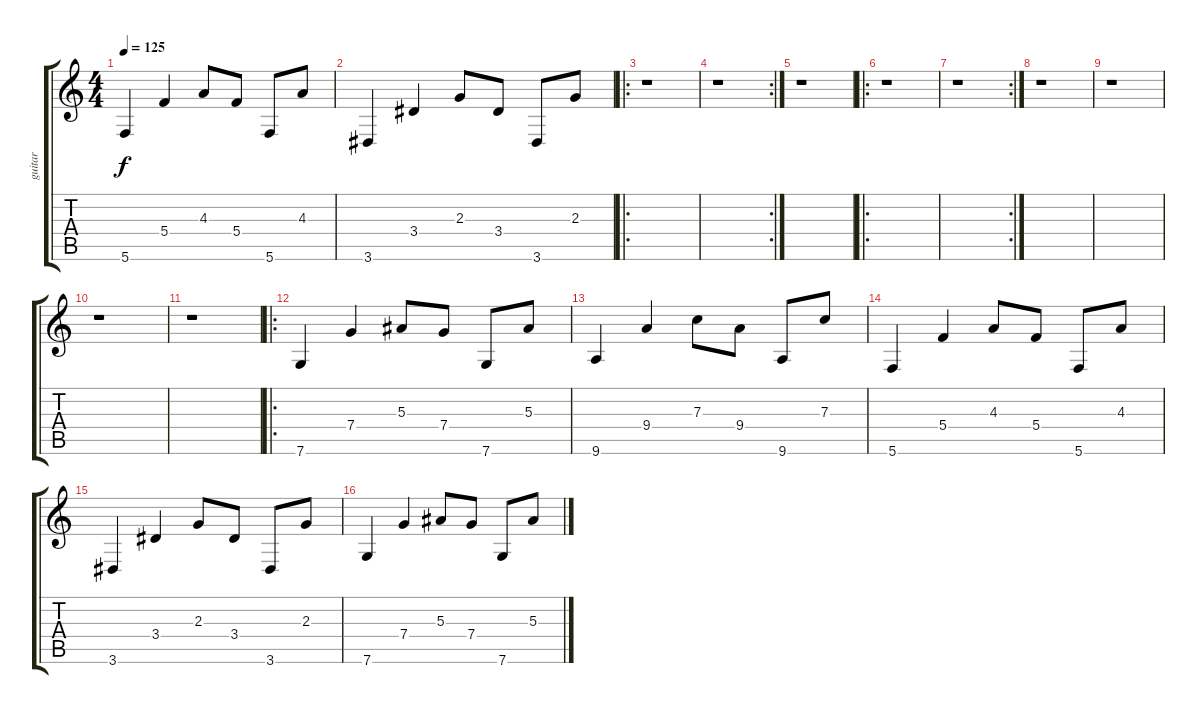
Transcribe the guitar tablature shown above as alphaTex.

\track ("guitar" "guitar") {instrument electricguitarmuted}
\staff {score tabs}
\tuning (D4 A3 F3 C3 G2 C2) {hide}
\ts (4 4)
\tempo 125
\clef g2
\ks c
5.6.4{dy f} 5.4.4 4.3.8 5.4.8 5.6.8 4.3.8 |
3.6.4 3.4.4 2.3.8 3.4.8 3.6.8 2.3.8 |
\ro
r.1 |
\rc 2
r.1 |
r.1 |
\ro
r.1 |
\rc 2
r.1 |
r.1 |
r.1 |
r.1 |
r.1 |
\ro
7.6.4 7.4.4 5.3.8 7.4.8 7.6.8 5.3.8 |
9.6.4 9.4.4 7.3.8 9.4.8 9.6.8 7.3.8 |
5.6.4 5.4.4 4.3.8 5.4.8 5.6.8 4.3.8 |
3.6.4 3.4.4 2.3.8 3.4.8 3.6.8 2.3.8 |
7.6.4 7.4.4 5.3.8 7.4.8 7.6.8 5.3.8
